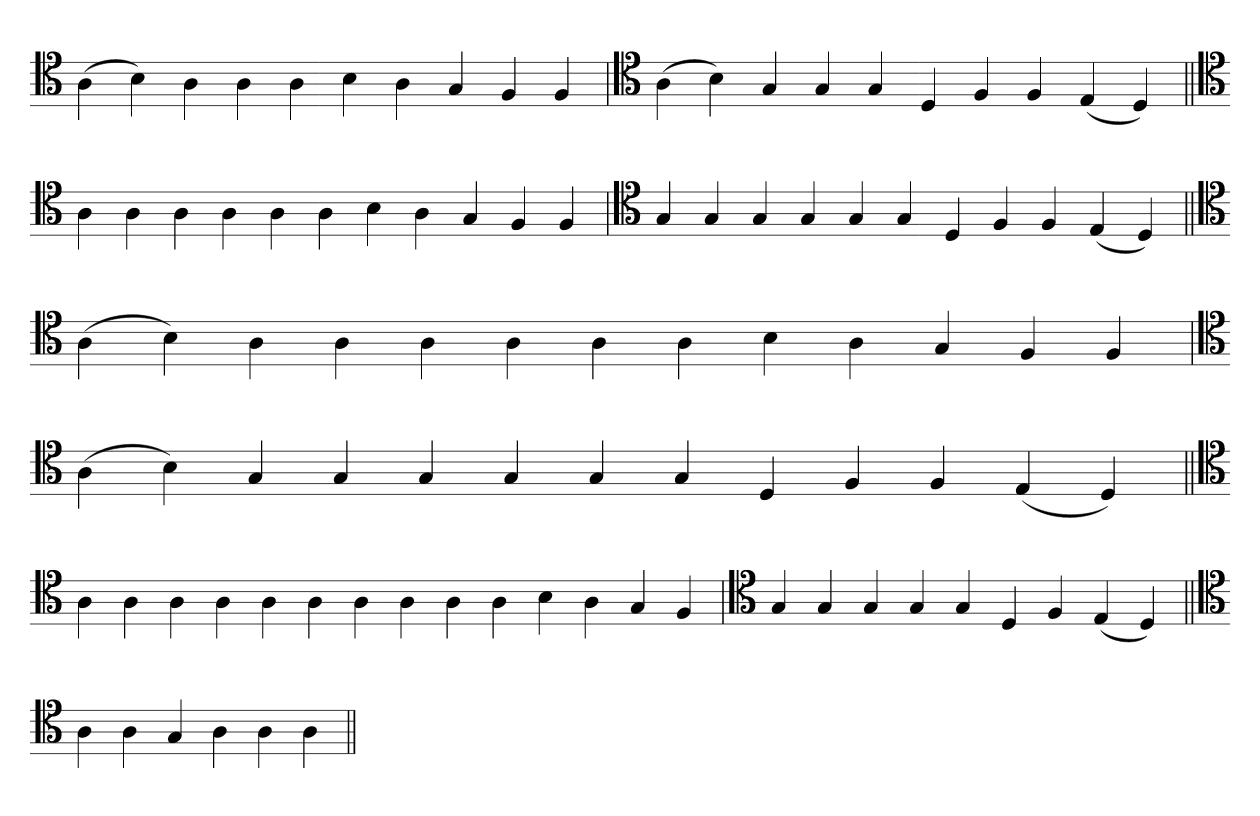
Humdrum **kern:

**kern
*part1
*staff1
*clefC4
=
(4A
4B)
4A
4A
4A
4B
4A
4G
4F
4F
=
*clefC4
(4A
4B)
4G
4G
4G
4D
4F
4F
(4E
4D)
=||
*clefC4
4A
4A
4A
4A
4A
4A
4B
4A
4G
4F
4F
=
*clefC4
4G
4G
4G
4G
4G
4G
4D
4F
4F
(4E
4D)
=||
*clefC4
(4A
4B)
4A
4A
4A
4A
4A
4A
4B
4A
4G
4F
4F
=
*clefC4
(4A
4B)
4G
4G
4G
4G
4G
4G
4D
4F
4F
(4E
4D)
=||
*clefC4
4A
4A
4A
4A
4A
4A
4A
4A
4A
4A
4B
4A
4G
4F
=
*clefC4
4G
4G
4G
4G
4G
4D
4F
(4E
4D)
=||
*clefC4
4A
4A
4G
4A
4A
4A
=||
*-
